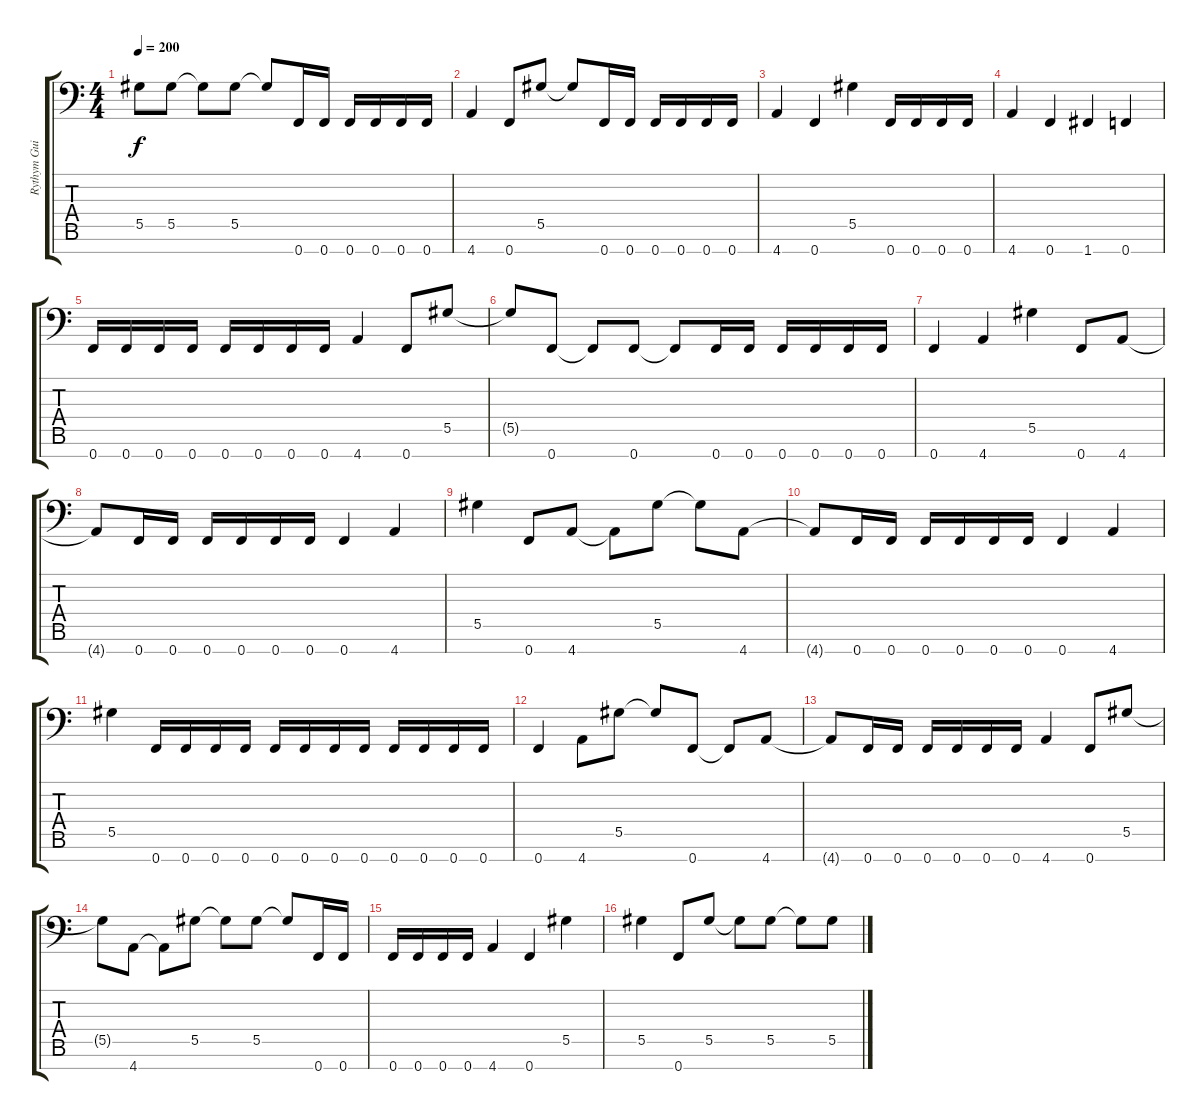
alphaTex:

\track ("Rythym Guitar 1 (Tuned To F)" "Rythym Gui") {instrument distortionguitar}
\staff {score tabs}
\tuning (Bb3 Gb3 Db3 Ab2 Eb2 Bb1 F1) {hide}
\ts (4 4)
\tempo 200
\clef f4
\ks c
5.5{t}.8{dy f} 5.5.8 5.5{t}.8 5.5.8 5.5{t}.8 0.7.16 0.7.16 0.7.16 0.7.16 0.7.16 0.7.16 |
4.7.4 0.7.8 5.5.8 5.5{t}.8 0.7.16 0.7.16 0.7.16 0.7.16 0.7.16 0.7.16 |
4.7.4 0.7.4 5.5.4 0.7.16 0.7.16 0.7.16 0.7.16 |
4.7.4 0.7.4 1.7.4 0.7.4 |
0.7.16 0.7.16 0.7.16 0.7.16 0.7.16 0.7.16 0.7.16 0.7.16 4.7.4 0.7.8 5.5.8 |
5.5{t}.8 0.7.8 0.7{t}.8 0.7.8 0.7{t}.8 0.7.16 0.7.16 0.7.16 0.7.16 0.7.16 0.7.16 |
0.7.4 4.7.4 5.5.4 0.7.8 4.7.8 |
4.7{t}.8 0.7.16 0.7.16 0.7.16 0.7.16 0.7.16 0.7.16 0.7.4 4.7.4 |
5.5.4 0.7.8 4.7.8 4.7{t}.8 5.5.8 5.5{t}.8 4.7.8 |
4.7{t}.8 0.7.16 0.7.16 0.7.16 0.7.16 0.7.16 0.7.16 0.7.4 4.7.4 |
5.5.4 0.7.16 0.7.16 0.7.16 0.7.16 0.7.16 0.7.16 0.7.16 0.7.16 0.7.16 0.7.16 0.7.16 0.7.16 |
0.7.4 4.7.8 5.5.8 5.5{t}.8 0.7.8 0.7{t}.8 4.7.8 |
4.7{t}.8 0.7.16 0.7.16 0.7.16 0.7.16 0.7.16 0.7.16 4.7.4 0.7.8 5.5.8 |
5.5{t}.8 4.7.8 4.7{t}.8 5.5.8 5.5{t}.8 5.5.8 5.5{t}.8 0.7.16 0.7.16 |
0.7.16 0.7.16 0.7.16 0.7.16 4.7.4 0.7.4 5.5.4 |
5.5.4 0.7.8 5.5.8 5.5{t}.8 5.5.8 5.5{t}.8 5.5.8
